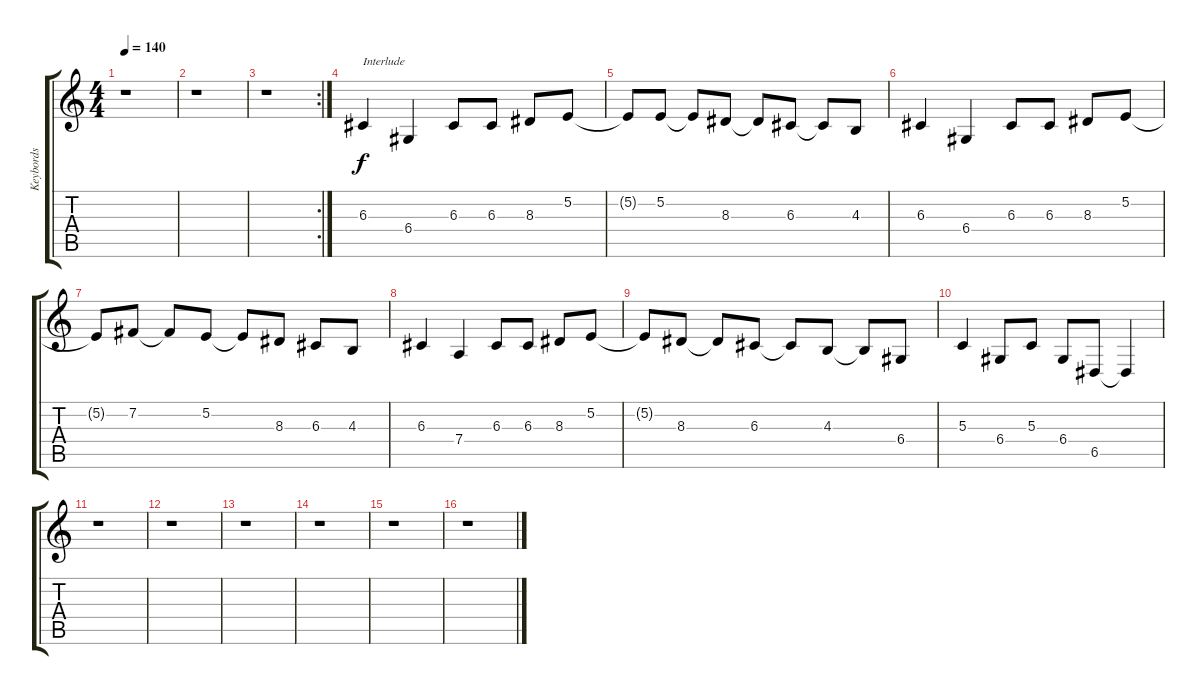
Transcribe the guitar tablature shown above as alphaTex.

\track ("Keybords" "Keybords") {instrument stringensemble1}
\staff {score tabs}
\tuning (E4 B3 G3 D3 A2 E2) {hide}
\ts (4 4)
\tempo 140
\clef g2
\ks c
r.1{dy mp} |
r.1 |
\rc 2
r.1 |
6.3.4{txt "Interlude" dy f volume 13 instrument electricgrandpiano} 6.4.4 6.3.8 6.3.8 8.3.8 5.2.8 |
5.2{t}.8 5.2.8 5.2{t}.8 8.3.8 8.3{t}.8 6.3.8 6.3{t}.8 4.3.8 |
6.3.4 6.4.4 6.3.8 6.3.8 8.3.8 5.2.8 |
5.2{t}.8 7.2.8 7.2{t}.8 5.2.8 5.2{t}.8 8.3.8 6.3.8 4.3.8 |
6.3.4 7.4.4 6.3.8 6.3.8 8.3.8 5.2.8 |
5.2{t}.8 8.3.8 8.3{t}.8 6.3.8 6.3{t}.8 4.3.8 4.3{t}.8 6.4.8 |
5.3.4 6.4.8 5.3.8 6.4.8 6.5.8 6.5{t}.4 |
r.1 |
r.1 |
r.1 |
r.1 |
r.1 |
r.1
